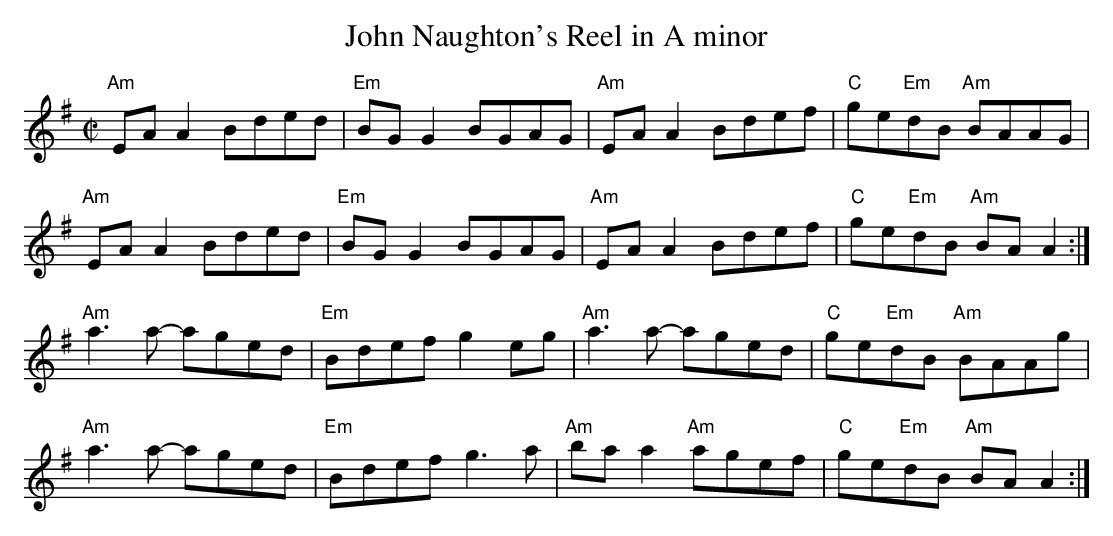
X:1
T:John Naughton's Reel in A minor
M:C|
L:1/8
K:Em
"Am"EAA2Bded|"Em"BGG2 BGAG|"Am"EAA2 Bdef|"C"ge"Em"dB "Am"BAAG|!
"Am"EAA2Bded|"Em"BGG2 BGAG|"Am"EAA2 Bdef|"C"ge"Em"dB "Am"BAA2:|]!
"Am"a3 a- aged|"Em"Bdef g2eg|"Am"a3 a- aged|"C"ge"Em"dB "Am"BAAg|!
"Am"a3 a- aged|"Em"Bdef g3a|"Am"baa2"Am"agef|"C"ge"Em"dB "Am"BAA2:|]!
